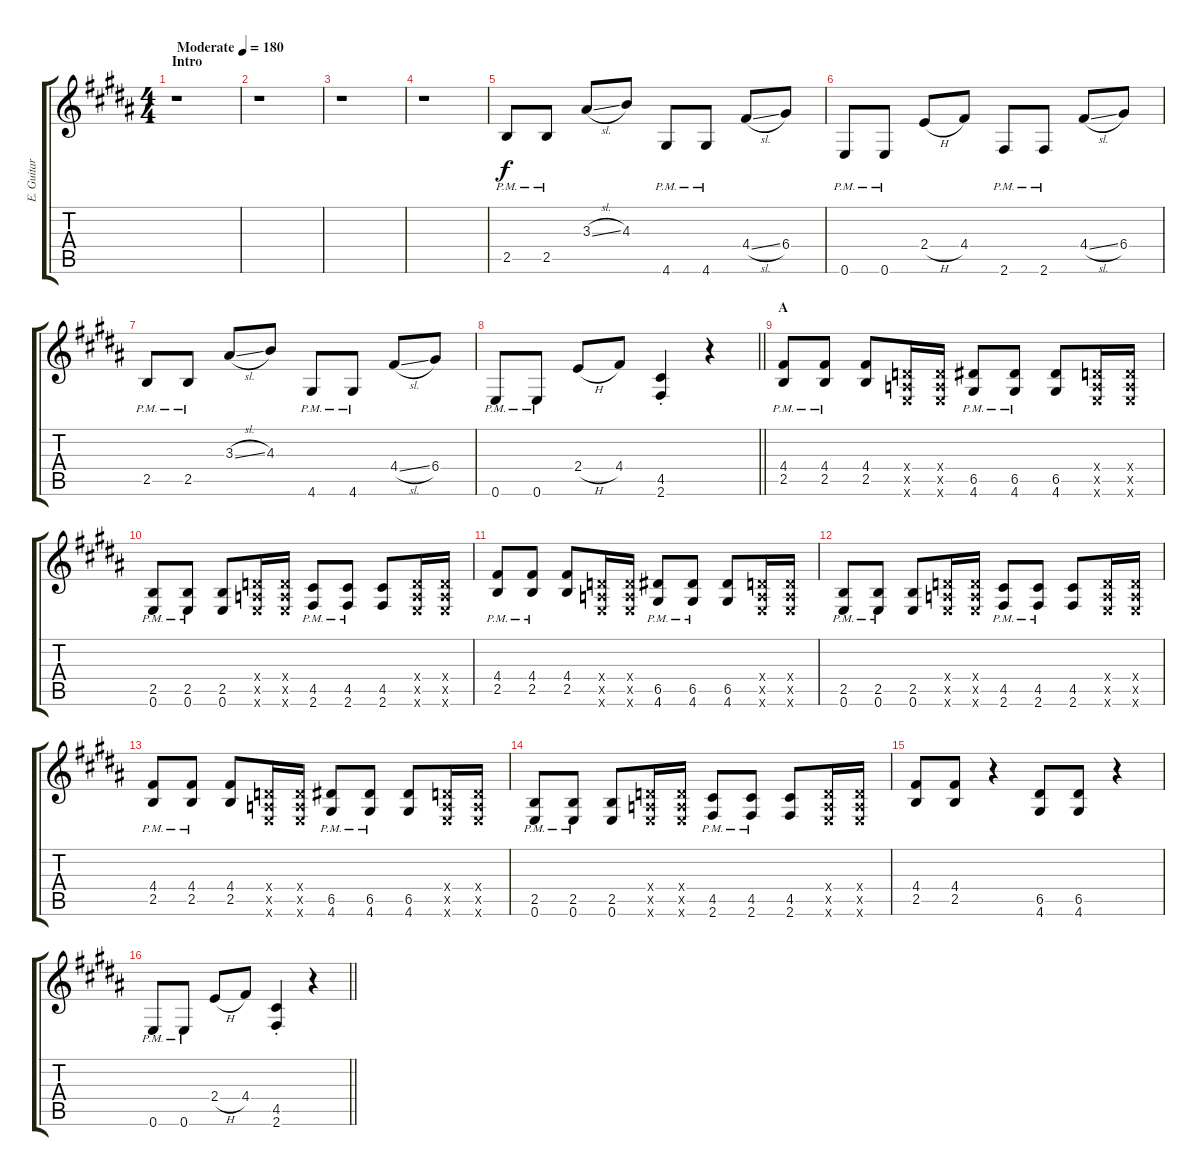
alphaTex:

\track ("E. Guitar II" "E. Guitar ") {instrument overdrivenguitar}
\staff {score tabs}
\tuning (E4 B3 G3 D3 A2 E2) {hide}
\ts (4 4)
\section ("" "Intro")
\tempo (180 "Moderate")
\clef g2
\ks b
r.1{dy f instrument overdrivenguitar} |
r.1 |
r.1 |
r.1 |
2.5{pm}.8 2.5{pm}.8 3.3{sl}.8 4.3.8 4.6{pm}.8 4.6{pm}.8 4.4{sl}.8 6.4.8 |
0.6{pm}.8 0.6{pm}.8 2.4{h}.8 4.4.8 2.6{pm}.8 2.6{pm}.8 4.4{sl}.8 6.4.8 |
2.5{pm}.8 2.5{pm}.8 3.3{sl}.8 4.3.8 4.6{pm}.8 4.6{pm}.8 4.4{sl}.8 6.4.8 |
\barLineRight lightlight
0.6{pm}.8 0.6{pm}.8 2.4{h}.8 4.4.8 (4.5{st} 2.6{st}).4 r.4 |
\section ("" "A")
(4.4{pm} 2.5{pm}).8 (4.4{pm} 2.5{pm}).8 (4.4 2.5).8 (0.4{x} 0.5{x} 0.6{x}).16 (0.4{x} 0.5{x} 0.6{x}).16 (6.5{pm} 4.6{pm}).8 (6.5{pm} 4.6{pm}).8 (6.5 4.6).8 (0.4{x} 0.5{x} 0.6{x}).16 (0.4{x} 0.5{x} 0.6{x}).16 |
(2.5{pm} 0.6{pm}).8 (2.5{pm} 0.6{pm}).8 (2.5 0.6).8 (0.4{x} 0.5{x} 0.6{x}).16 (0.4{x} 0.5{x} 0.6{x}).16 (4.5{pm} 2.6{pm}).8 (4.5{pm} 2.6{pm}).8 (4.5 2.6).8 (0.4{x} 0.5{x} 0.6{x}).16 (0.4{x} 0.5{x} 0.6{x}).16 |
(4.4{pm} 2.5{pm}).8 (4.4{pm} 2.5{pm}).8 (4.4 2.5).8 (0.4{x} 0.5{x} 0.6{x}).16 (0.4{x} 0.5{x} 0.6{x}).16 (6.5{pm} 4.6{pm}).8 (6.5{pm} 4.6{pm}).8 (6.5 4.6).8 (0.4{x} 0.5{x} 0.6{x}).16 (0.4{x} 0.5{x} 0.6{x}).16 |
(2.5{pm} 0.6{pm}).8 (2.5{pm} 0.6{pm}).8 (2.5 0.6).8 (0.4{x} 0.5{x} 0.6{x}).16 (0.4{x} 0.5{x} 0.6{x}).16 (4.5{pm} 2.6{pm}).8 (4.5{pm} 2.6{pm}).8 (4.5 2.6).8 (0.4{x} 0.5{x} 0.6{x}).16 (0.4{x} 0.5{x} 0.6{x}).16 |
(4.4{pm} 2.5{pm}).8 (4.4{pm} 2.5{pm}).8 (4.4 2.5).8 (0.4{x} 0.5{x} 0.6{x}).16 (0.4{x} 0.5{x} 0.6{x}).16 (6.5{pm} 4.6{pm}).8 (6.5{pm} 4.6{pm}).8 (6.5 4.6).8 (0.4{x} 0.5{x} 0.6{x}).16 (0.4{x} 0.5{x} 0.6{x}).16 |
(2.5{pm} 0.6{pm}).8 (2.5{pm} 0.6{pm}).8 (2.5 0.6).8 (0.4{x} 0.5{x} 0.6{x}).16 (0.4{x} 0.5{x} 0.6{x}).16 (4.5{pm} 2.6{pm}).8 (4.5{pm} 2.6{pm}).8 (4.5 2.6).8 (0.4{x} 0.5{x} 0.6{x}).16 (0.4{x} 0.5{x} 0.6{x}).16 |
(4.4 2.5).8 (4.4 2.5).8 r.4 (6.5 4.6).8 (6.5 4.6).8 r.4 |
\barLineRight lightlight
0.6{pm}.8 0.6{pm}.8 2.4{h}.8 4.4.8 (4.5{st} 2.6{st}).4 r.4
